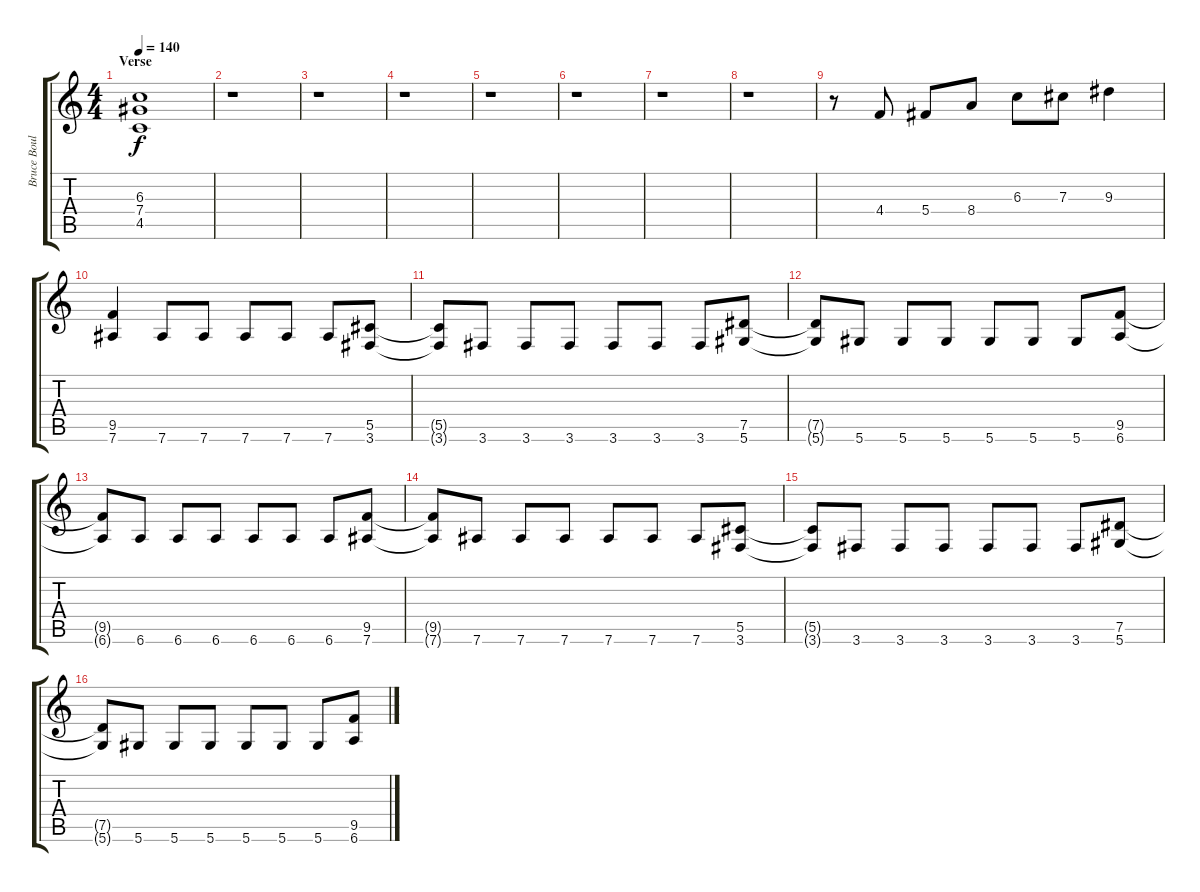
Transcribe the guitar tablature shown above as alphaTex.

\track ("Bruce Boulliet" "Bruce Boul") {instrument distortionguitar}
\staff {score tabs}
\tuning (Eb4 Bb3 Gb3 Db3 Ab2 Eb2) {hide}
\ts (4 4)
\section ("" "Verse")
\tempo 140
\clef g2
\ks c
(6.3{t} 7.4{t} 4.5{t}).1{dy f} |
r.1 |
r.1 |
r.1 |
r.1 |
r.1 |
r.1 |
r.1 |
r.8{volume 16} 4.4.8 5.4.8 8.4.8 6.3.8 7.3.8 9.3.4 |
(9.5 7.6).4 7.6.8 7.6.8 7.6.8 7.6.8 7.6.8 (5.5 3.6).8 |
(5.5{t} 3.6{t}).8 3.6.8 3.6.8 3.6.8 3.6.8 3.6.8 3.6.8 (7.5 5.6).8 |
(7.5{t} 5.6{t}).8 5.6.8 5.6.8 5.6.8 5.6.8 5.6.8 5.6.8 (9.5 6.6).8 |
(9.5{t} 6.6{t}).8 6.6.8 6.6.8 6.6.8 6.6.8 6.6.8 6.6.8 (9.5 7.6).8 |
(9.5{t} 7.6{t}).8 7.6.8 7.6.8 7.6.8 7.6.8 7.6.8 7.6.8 (5.5 3.6).8 |
(5.5{t} 3.6{t}).8 3.6.8 3.6.8 3.6.8 3.6.8 3.6.8 3.6.8 (7.5 5.6).8 |
(7.5{t} 5.6{t}).8 5.6.8 5.6.8 5.6.8 5.6.8 5.6.8 5.6.8 (9.5 6.6).8
